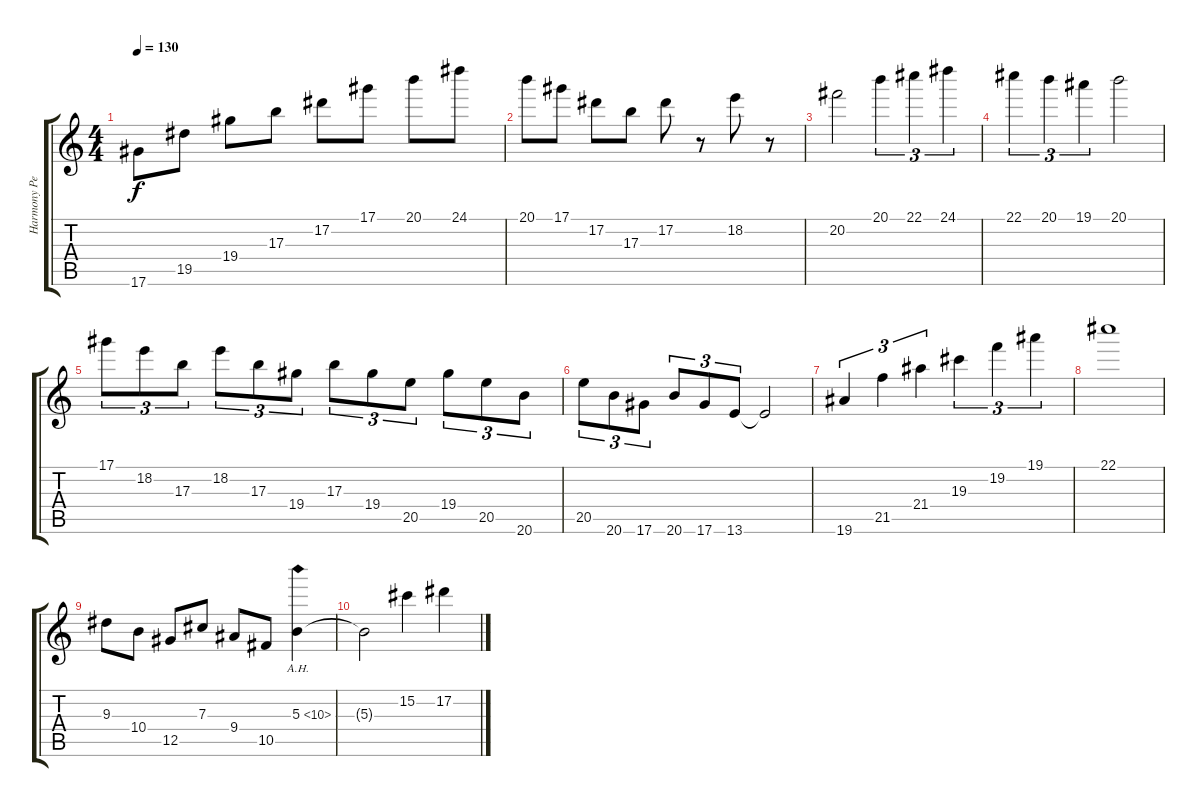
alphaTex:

\track ("Harmony Pedal" "Harmony Pe") {instrument distortionguitar}
\staff {score tabs}
\tuning (Eb4 Bb3 Gb3 Db3 Ab2 Eb2) {hide}
\ts (4 4)
\tempo 130
\clef g2
\ks c
17.6.8{dy f} 19.5.8 19.4.8 17.3.8 17.2.8 17.1.8 20.1.8 24.1.8 |
20.1.8 17.1.8 17.2.8 17.3.8 17.2.8 r.8 18.2.8 r.8 |
20.2.2 20.1.4{tu (3 2)} 22.1.4{tu (3 2)} 24.1.4{tu (3 2)} |
22.1.4{tu (3 2)} 20.1.4{tu (3 2)} 19.1.4{tu (3 2)} 20.1.2 |
17.1.8{tu (3 2)} 18.2.8{tu (3 2)} 17.3.8{tu (3 2)} 18.2.8{tu (3 2)} 17.3.8{tu (3 2)} 19.4.8{tu (3 2)} 17.3.8{tu (3 2)} 19.4.8{tu (3 2)} 20.5.8{tu (3 2)} 19.4.8{tu (3 2)} 20.5.8{tu (3 2)} 20.6.8{tu (3 2)} |
20.5.8{tu (3 2)} 20.6.8{tu (3 2)} 17.6.8{tu (3 2)} 20.6.8{tu (3 2)} 17.6.8{tu (3 2)} 13.6.8{tu (3 2)} 13.6{t}.2 |
19.6.4{tu (3 2)} 21.5.4{tu (3 2)} 21.4.4{tu (3 2)} 19.3.4{tu (3 2)} 19.2.4{tu (3 2)} 19.1.4{tu (3 2)} |
22.1.1 |
9.3.8 10.4.8 12.5.8 7.3.8 9.4.8 10.5.8 5.3{ah 5}.4 |
5.3{t}.2 15.2.4 17.2.4
